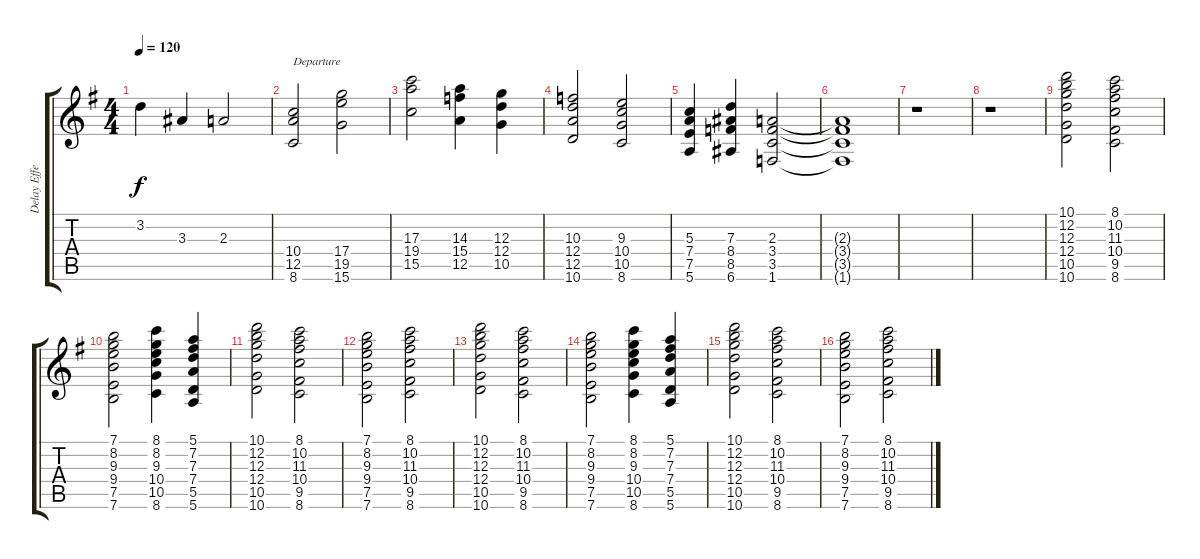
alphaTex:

\track ("Delay Effect" "Delay Effe") {instrument distortionguitar}
\staff {score tabs}
\tuning (E4 B3 G3 D3 A2 E2) {hide}
\ts (4 4)
\tempo 120
\clef g2
\ks g
3.2.4{dy f} 3.3.4 2.3.2 |
(10.4 12.5 8.6).2{txt "Departure"} (17.4 19.5 15.6).2 |
(17.3 19.4 15.5).2 (14.3 15.4 12.5).4 (12.3 12.4 10.5).4 |
(10.3 12.4 12.5 10.6).2 (9.3 10.4 10.5 8.6).2 |
(5.3 7.4 7.5 5.6).4 (7.3 8.4 8.5 6.6).4 (2.3 3.4 3.5 1.6).2 |
(2.3{t} 3.4{t} 3.5{t} 1.6{t}).1 |
r.1 |
r.1 |
(10.1 12.2 12.3 12.4 10.5 10.6).2 (8.1 10.2 11.3 10.4 9.5 8.6).2 |
(7.1 8.2 9.3 9.4 7.5 7.6).2 (8.1 8.2 9.3 10.4 10.5 8.6).4 (5.1 7.2 7.3 7.4 5.5 5.6).4 |
(10.1 12.2 12.3 12.4 10.5 10.6).2 (8.1 10.2 11.3 10.4 9.5 8.6).2 |
(7.1 8.2 9.3 9.4 7.5 7.6).2 (8.1 10.2 11.3 10.4 9.5 8.6).2 |
(10.1 12.2 12.3 12.4 10.5 10.6).2 (8.1 10.2 11.3 10.4 9.5 8.6).2 |
(7.1 8.2 9.3 9.4 7.5 7.6).2 (8.1 8.2 9.3 10.4 10.5 8.6).4 (5.1 7.2 7.3 7.4 5.5 5.6).4 |
(10.1 12.2 12.3 12.4 10.5 10.6).2 (8.1 10.2 11.3 10.4 9.5 8.6).2 |
(7.1 8.2 9.3 9.4 7.5 7.6).2 (8.1 10.2 11.3 10.4 9.5 8.6).2
